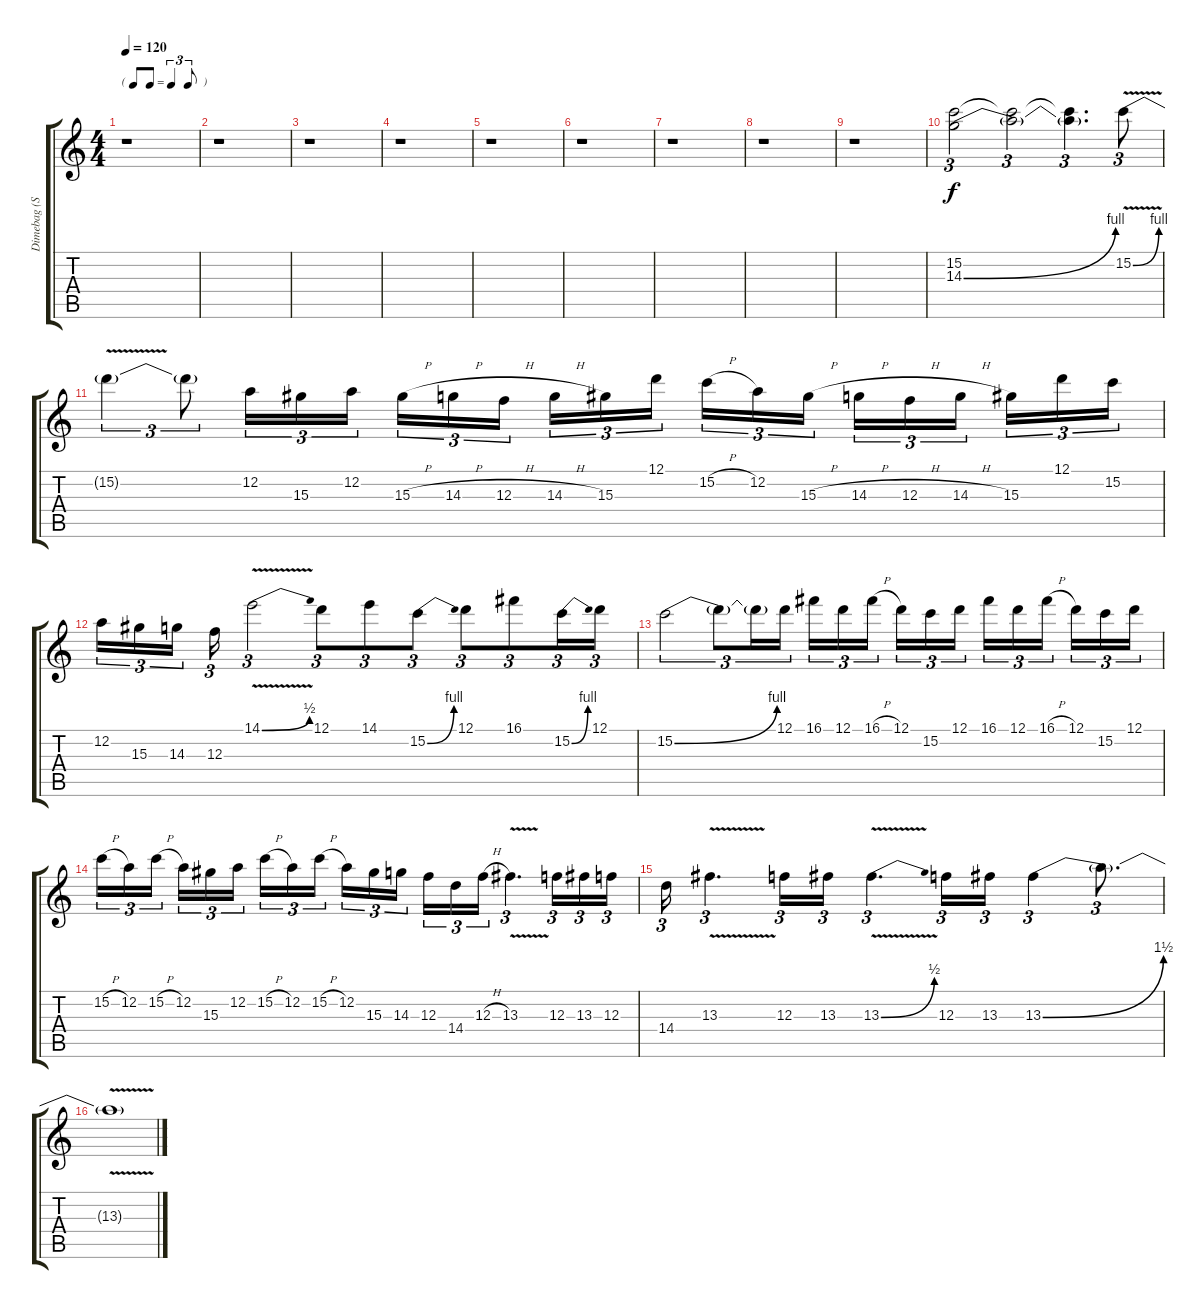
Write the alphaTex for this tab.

\track ("Dimebag (Solo Gtr)" "Dimebag (S") {instrument distortionguitar}
\staff {score tabs}
\tuning (D4 A3 F3 C3 G2 D2) {hide}
\ts (4 4)
\tf triplet8th
\tempo 120
\clef g2
\ks c
r.1{dy f} |
r.1 |
r.1 |
r.1 |
r.1 |
r.1 |
r.1 |
r.1 |
r.1 |
(15.2 14.3{be (bend 0 0 60 4)}).2{tu (3 2)} (15.2{t} 14.3{t}).2{tu (3 2)} (15.2{t} 14.3{t}).4{d tu (3 2)} 15.2{be (bend 0 0 60 4) v}.8{tu (3 2)} |
15.2{t}.4{tu (3 2)} 15.2{t}.8{tu (3 2)} 12.2.16{tu (3 2)} 15.3.16{tu (3 2)} 12.2.16{tu (3 2) beam splitsecondary} 15.3{h}.16{tu (3 2)} 14.3{h}.16{tu (3 2)} 12.3{h}.16{tu (3 2)} 14.3{h}.16{tu (3 2)} 15.3.16{tu (3 2)} 12.1.16{tu (3 2) beam splitsecondary} 15.2{h}.16{tu (3 2)} 12.2.16{tu (3 2)} 15.3{h}.16{tu (3 2)} 14.3{h}.16{tu (3 2)} 12.3{h}.16{tu (3 2)} 14.3{h}.16{tu (3 2) beam splitsecondary} 15.3.16{tu (3 2)} 12.1.16{tu (3 2)} 15.2.16{tu (3 2)} |
12.2.16{tu (3 2)} 15.3.16{tu (3 2)} 14.3.16{tu (3 2) beam splitsecondary} 12.3.16{tu (3 2)} 14.1{be (bend 0 0 60 2) v}.2{tu (3 2)} 12.1.8{tu (3 2)} 14.1.8{tu (3 2)} 15.2{be (bend 0 0 60 4)}.8{tu (3 2)} 12.1.8{tu (3 2)} 16.1.8{tu (3 2)} 15.2{be (bend 0 0 60 4)}.16{tu (3 2)} 12.1.16{tu (3 2)} |
15.2{be (bend 0 0 60 4)}.2{tu (3 2)} 15.2{t}.8{tu (3 2)} 15.2{t}.16{tu (3 2)} 12.1.16{tu (3 2)} 16.1.16{tu (3 2)} 12.1.16{tu (3 2)} 16.1{h}.16{tu (3 2) beam splitsecondary} 12.1.16{tu (3 2)} 15.2.16{tu (3 2)} 12.1.16{tu (3 2)} 16.1.16{tu (3 2)} 12.1.16{tu (3 2)} 16.1{h}.16{tu (3 2) beam splitsecondary} 12.1.16{tu (3 2)} 15.2.16{tu (3 2)} 12.1.16{tu (3 2)} |
15.2{h}.16{tu (3 2)} 12.2.16{tu (3 2)} 15.2{h}.16{tu (3 2) beam splitsecondary} 12.2.16{tu (3 2)} 15.3.16{tu (3 2)} 12.2.16{tu (3 2)} 15.2{h}.16{tu (3 2)} 12.2.16{tu (3 2)} 15.2{h}.16{tu (3 2) beam splitsecondary} 12.2.16{tu (3 2)} 15.3.16{tu (3 2)} 14.3.16{tu (3 2)} 12.3.16{tu (3 2)} 14.4.16{tu (3 2)} 12.3{h}.16{tu (3 2)} 13.3{v}.4{d tu (3 2)} 12.3.16{tu (3 2)} 13.3.16{tu (3 2)} 12.3.16{tu (3 2)} |
14.4.16{tu (3 2)} 13.3{v}.4{d tu (3 2)} 12.3.16{tu (3 2)} 13.3.16{tu (3 2)} 13.3{be (bend 0 0 60 2) v}.4{d tu (3 2)} 12.3.16{tu (3 2)} 13.3.16{tu (3 2)} 13.3{be (bend 0 0 60 6)}.4{tu (3 2)} 13.3{t}.8{d tu (3 2)} |
13.3{v t}.1
